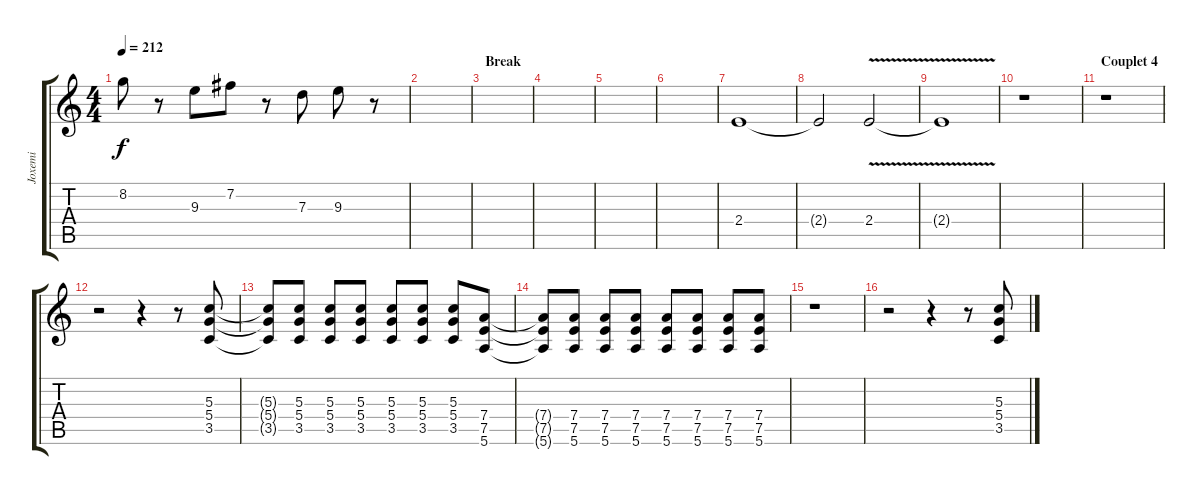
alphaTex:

\track ("Joxemi" "Joxemi") {instrument overdrivenguitar}
\staff {score tabs}
\tuning (E4 B3 G3 D3 A2 E2) {hide}
\ts (4 4)
\tempo 212
\clef g2
\ks c
8.2.8{dy f} r.8 9.3.8 7.2.8 r.8 7.3.8 9.3.8 r.8 |
|
\section ("" "Break")
|
|
|
|
2.4.1{volume 10} |
2.4{t}.2 2.4{v}.2{instrument guitarharmonics} |
2.4{t}.1 |
r.1 |
\section ("" "Couplet 4")
r.1 |
r.2 r.4 r.8 (5.3 5.4 3.5).8{instrument overdrivenguitar} |
(5.3{t} 5.4{t} 3.5{t}).8 (5.3 5.4 3.5).8 (5.3 5.4 3.5).8 (5.3 5.4 3.5).8 (5.3 5.4 3.5).8 (5.3 5.4 3.5).8 (5.3 5.4 3.5).8 (7.4 7.5 5.6).8 |
(7.4{t} 7.5{t} 5.6{t}).8 (7.4 7.5 5.6).8 (7.4 7.5 5.6).8 (7.4 7.5 5.6).8 (7.4 7.5 5.6).8 (7.4 7.5 5.6).8 (7.4 7.5 5.6).8 (7.4 7.5 5.6).8 |
r.1 |
r.2 r.4 r.8 (5.3 5.4 3.5).8
